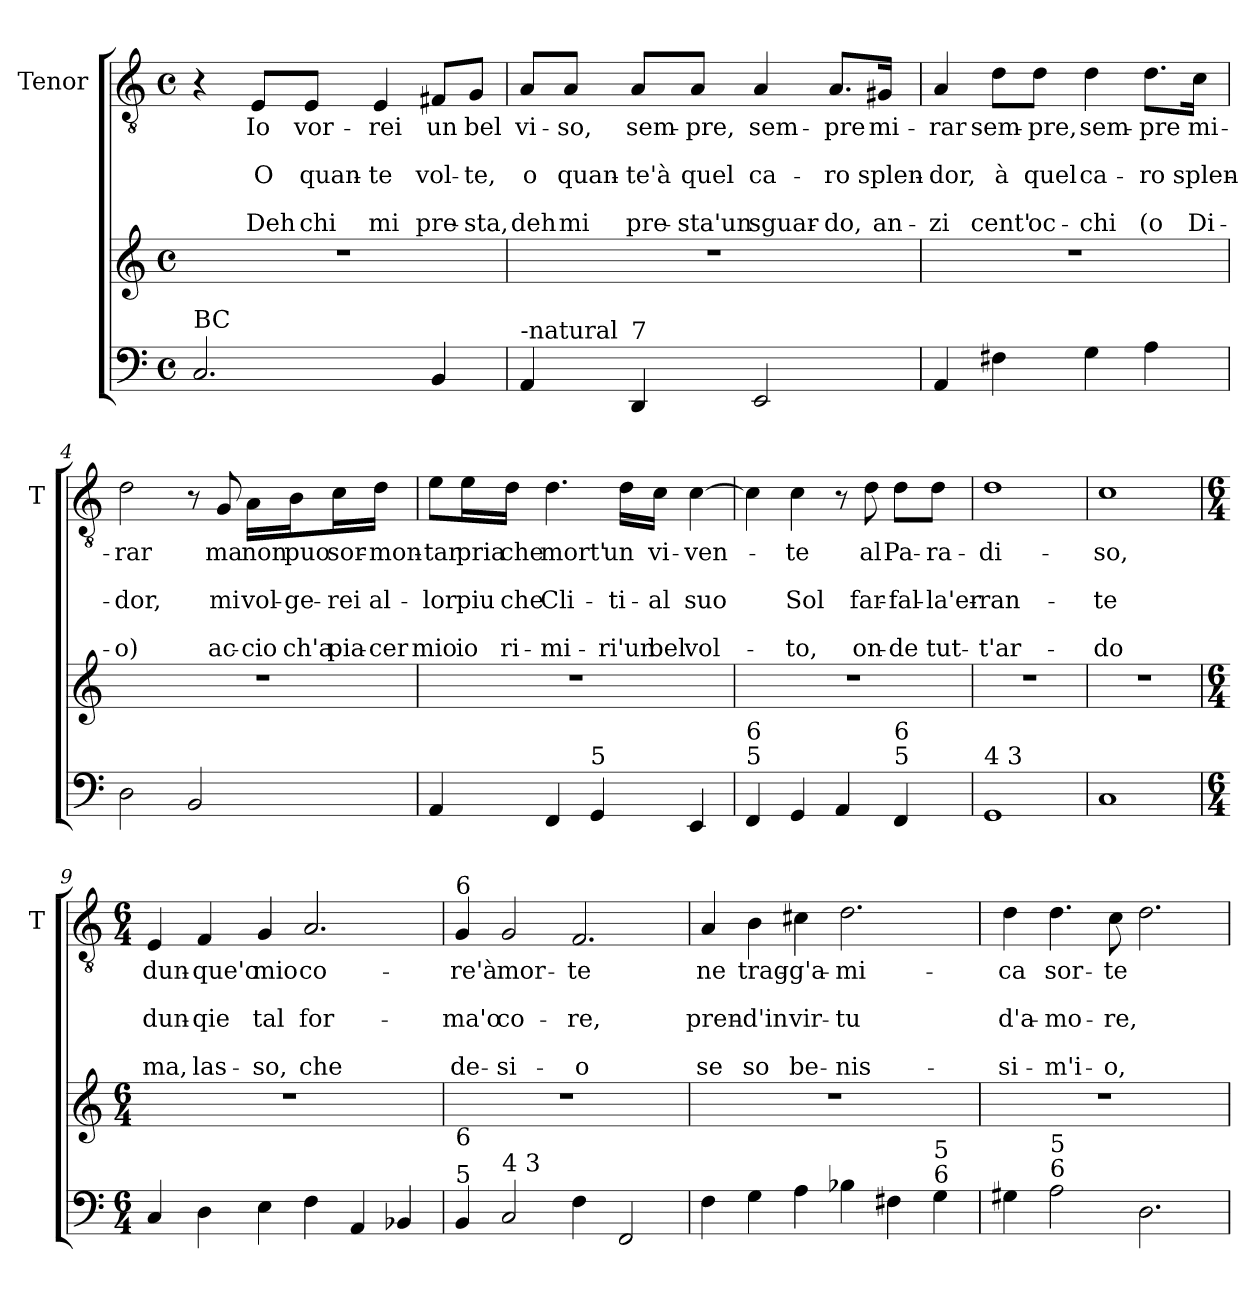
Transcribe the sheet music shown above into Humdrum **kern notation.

**kern	**kern	**kern	**text	**text	**text	**text	**text
*part2	*part2	*part1	*part1	*part1	*part1	*part1	*part1
*staff3	*staff2	*staff1	*staff1	*staff1	*staff1	*staff1	*staff1
*	*	*I"Tenor	*	*	*	*	*
*	*	*I'T	*	*	*	*	*
*clefF4	*clefG2	*clefGv2	*	*	*	*	*
*k[]	*k[]	*k[]	*	*	*	*	*
*C:	*C:	*C:	*	*	*	*	*
*M4/4	*M4/4	*M4/4	*	*	*	*	*
*met(c)	*met(c)	*met(c)	*	*	*	*	*
=1	=1	=1	=1	=1	=1	=1	=1
!LO:TX:a:t=BC	!	!	!	!	!	!	!
2.C/	1r	4r	.	.	.	.	.
!	!	!	!LO:LY:b	!	!LO:LY:b	!	!LO:LY:b
.	.	8E/L	Io	.	O	.	Deh
!	!	!	!LO:LY:b	!	!LO:LY:b	!	!LO:LY:b
.	.	8E/J	vor-	.	quan-	.	chi
!	!	!	!LO:LY:b	!	!LO:LY:b	!	!LO:LY:b
.	.	4E/	-rei	.	-te	.	mi
!	!	!	!LO:LY:b	!	!LO:LY:b	!	!LO:LY:b
4BB/	.	8F#X/L	un	.	vol-	.	pre-
!	!	!	!LO:LY:b	!	!LO:LY:b	!	!LO:LY:b
.	.	8G/J	bel	.	-te,	.	-sta,
=2	=2	=2	=2	=2	=2	=2	=2
!LO:TX:a:t=-natural	!	!	!	!	!	!	!
!	!	!	!LO:LY:b	!	!LO:LY:b	!	!LO:LY:b
4AA/	1r	8A/L	vi-	.	o	.	deh
!	!	!	!LO:LY:b	!	!LO:LY:b	!	!LO:LY:b
.	.	8A/J	-so,	.	quan-	.	mi
!LO:TX:a:t=7	!	!	!	!	!	!	!
!	!	!	!LO:LY:b	!	!LO:LY:b	!	!LO:LY:b
4DD/	.	8A/L	sem-	.	-te'à	.	pre-
!	!	!	!LO:LY:b	!	!LO:LY:b	!	!LO:LY:b
.	.	8A/J	-pre,	.	quel	.	-sta'un
!	!	!	!LO:LY:b	!	!LO:LY:b	!	!LO:LY:b
2EE/	.	4A/	sem-	.	ca-	.	sguar-
!	!	!	!LO:LY:b	!	!LO:LY:b	!	!LO:LY:b
.	.	8.A/L	-pre	.	-ro	.	-do,
!	!	!	!LO:LY:b	!	!LO:LY:b	!	!LO:LY:b
.	.	16G#X/Jk	mi-	.	splen-	.	an-
=3	=3	=3	=3	=3	=3	=3	=3
!	!	!	!LO:LY:b	!	!LO:LY:b	!	!LO:LY:b
4AA/	1r	4A/	-rar	.	-dor,	.	-zi
!	!	!	!LO:LY:b	!	!LO:LY:b	!	!LO:LY:b
4F#X\	.	8d\L	sem-	.	à	.	cent'
!	!	!	!LO:LY:b	!	!LO:LY:b	!	!LO:LY:b
.	.	8d\J	-pre,	.	quel	.	oc-
!	!	!	!LO:LY:b	!	!LO:LY:b	!	!LO:LY:b
4G\	.	4d\	sem-	.	ca-	.	-chi
!	!	!	!LO:LY:b	!	!LO:LY:b	!	!LO:LY:b
4A\	.	8.d\L	-pre	.	-ro	.	(o
!	!	!	!LO:LY:b	!	!LO:LY:b	!	!LO:LY:b
.	.	16c\Jk	mi-	.	splen-	.	Di-
!!LO:LB:g=z
=4	=4	=4	=4	=4	=4	=4	=4
!	!	!	!LO:LY:b	!	!LO:LY:b	!	!LO:LY:b
2D\	1r	2d\	-rar	.	-dor,	.	-o)
2BB/	.	8r	.	.	.	.	.
!	!	!	!LO:LY:b	!	!LO:LY:b	!	!LO:LY:b
.	.	8G/	ma	.	mi	.	ac-
!	!	!	!LO:LY:b	!	!LO:LY:b	!	!LO:LY:b
.	.	16A\LL	non	.	vol-	.	-cio
!	!	!	!LO:LY:b	!	!LO:LY:b	!	!LO:LY:b
.	.	16B\J	puo	.	-ge-	.	ch'a
!	!	!	!LO:LY:b	!	!LO:LY:b	!	!LO:LY:b
.	.	16c\L	sor-	.	-rei	.	pia-
!	!	!	!LO:LY:b	!	!LO:LY:b	!	!LO:LY:b
.	.	16d\JJ	-mon-	.	al-	.	-cer
=5	=5	=5	=5	=5	=5	=5	=5
!	!	!	!LO:LY:b	!	!LO:LY:b	!	!LO:LY:b
4AA/	1r	8e\L	-tar	.	-lor	.	mio
!	!	!	!LO:LY:b	!	!LO:LY:b	!	!LO:LY:b
.	.	16e\L	pria	.	piu	.	io
!	!	!	!LO:LY:b	!	!LO:LY:b	!	!LO:LY:b
.	.	16d\JJ	che	.	che	.	ri-
!	!	!	!LO:LY:b	!	!LO:LY:b	!	!LO:LY:b
4FF/	.	4.d\	mort'	.	Cli-	.	-mi-
!LO:TX:a:t=5	!	!	!	!	!	!	!
4GG/	.	.	.	.	.	.	.
!	!	!	!LO:LY:b	!	!LO:LY:b	!	!LO:LY:b
.	.	16d\LL	un	.	-ti-	.	-ri'un
!	!	!	!LO:LY:b	!	!LO:LY:b	!	!LO:LY:b
.	.	16c\JJ	vi-	.	-al	.	bel
!	!	!	!LO:LY:b	!	!LO:LY:b	!	!LO:LY:b
4EE/	.	[4c\	-ven-	.	suo	.	vol-
=6	=6	=6	=6	=6	=6	=6	=6
!LO:TX:a:t=5	!	!	!	!	!	!	!
!LO:TX:a:t=6	!	!	!	!	!	!	!
4FF/	1r	4c\]	.	.	.	.	.
!	!	!	!LO:LY:b	!	!LO:LY:b	!	!LO:LY:b
4GG/	.	4c\	-te	.	Sol	.	-to,
4AA/	.	8r	.	.	.	.	.
!	!	!	!LO:LY:b	!	!LO:LY:b	!	!LO:LY:b
.	.	8d\	al	.	far-	.	on-
!LO:TX:a:t=5	!	!	!	!	!	!	!
!LO:TX:a:t=6	!	!	!	!	!	!	!
!	!	!	!LO:LY:b	!	!LO:LY:b	!	!LO:LY:b
4FF/	.	8d\L	Pa-	.	-fal-	.	-de
!	!	!	!LO:LY:b	!	!LO:LY:b	!	!LO:LY:b
.	.	8d\J	-ra-	.	-la'er-	.	tut-
!!LO:LB:g=z
=7	=7	=7	=7	=7	=7	=7	=7
!LO:TX:a:t=4 3	!	!	!	!	!	!	!
!	!	!	!LO:LY:b	!	!LO:LY:b	!	!LO:LY:b
1GG	1r	1d	-di-	.	-ran-	.	-t'ar-
=8	=8	=8	=8	=8	=8	=8	=8
!	!	!	!LO:LY:b	!	!LO:LY:b	!	!LO:LY:b
1C	1r	1c	-so,	.	-te	.	-do
=9	=9	=9	=9	=9	=9	=9	=9
*M6/4	*M6/4	*M6/4	*	*	*	*	*
!	!	!	!LO:LY:b	!	!LO:LY:b	!	!LO:LY:b
4C/	1.r	4E/	dun-	.	dun-	.	ma,
!	!	!	!LO:LY:b	!	!LO:LY:b	!	!LO:LY:b
4D\	.	4F/	-que'o	.	-qie	.	las-
!	!	!	!LO:LY:b	!	!LO:LY:b	!	!LO:LY:b
4E\	.	4G/	mio	.	tal	.	-so,
!	!	!	!LO:LY:b	!	!LO:LY:b	!	!LO:LY:b
4F\	.	2.A/	co-	.	for-	.	che
4AA/	.	.	.	.	.	.	.
4BB-X/	.	.	.	.	.	.	.
=10	=10	=10	=10	=10	=10	=10	=10
!	!	!LO:TX:a:t=6	!	!	!	!	!
!	!LO:TX:b:t=6	!	!	!	!	!	!
!LO:TX:a:t=5	!	!	!	!	!	!	!
!	!	!	!LO:LY:b	!	!LO:LY:b	!	!LO:LY:b
4BB/	1.r	4G/	-re'à	.	-ma'o	.	de-
!LO:TX:a:t=4 3	!	!	!	!	!	!	!
!	!	!	!LO:LY:b	!	!LO:LY:b	!	!LO:LY:b
2C/	.	2G/	mor-	.	co-	.	-si-
!	!	!	!LO:LY:b	!	!LO:LY:b	!	!LO:LY:b
4F\	.	2.F/	-te	.	-re,	.	-o
2FF/	.	.	.	.	.	.	.
=11	=11	=11	=11	=11	=11	=11	=11
!	!	!	!LO:LY:b	!	!LO:LY:b	!	!LO:LY:b
4F\	1.r	4A/	ne	.	pren-	.	se
!	!	!	!LO:LY:b	!	!LO:LY:b	!	!LO:LY:b
4G\	.	4B\	trag-	.	-d'in	.	so
!	!	!	!LO:LY:b	!	!LO:LY:b	!	!LO:LY:b
4A\	.	4c#X\	-g'a-	.	vir-	.	be-
!	!	!	!LO:LY:b	!	!LO:LY:b	!	!LO:LY:b
4B-X\	.	2.d\	-mi-	.	-tu	.	-nis-
4F#X\	.	.	.	.	.	.	.
!LO:TX:a:t=6	!	!	!	!	!	!	!
!LO:TX:a:t=5	!	!	!	!	!	!	!
4G\	.	.	.	.	.	.	.
!!LO:PB:g=z
=12	=12	=12	=12	=12	=12	=12	=12
!	!	!	!LO:LY:b	!	!LO:LY:b	!	!LO:LY:b
4G#X\	1.r	4d\	-ca	.	d'a-	.	-si-
!LO:TX:a:t=6	!	!	!	!	!	!	!
!LO:TX:a:t=5	!	!	!	!	!	!	!
!	!	!	!LO:LY:b	!	!LO:LY:b	!	!LO:LY:b
2A\	.	4.d\	sor-	.	-mo-	.	-m'i-
!	!	!	!LO:LY:b	!	!LO:LY:b	!	!LO:LY:b
.	.	8c\	-te	.	-re,	.	-o,
2.D\	.	2.d\	.	.	.	.	.
=	=	=	=	=	=	=	=
*-	*-	*-	*-	*-	*-	*-	*-
